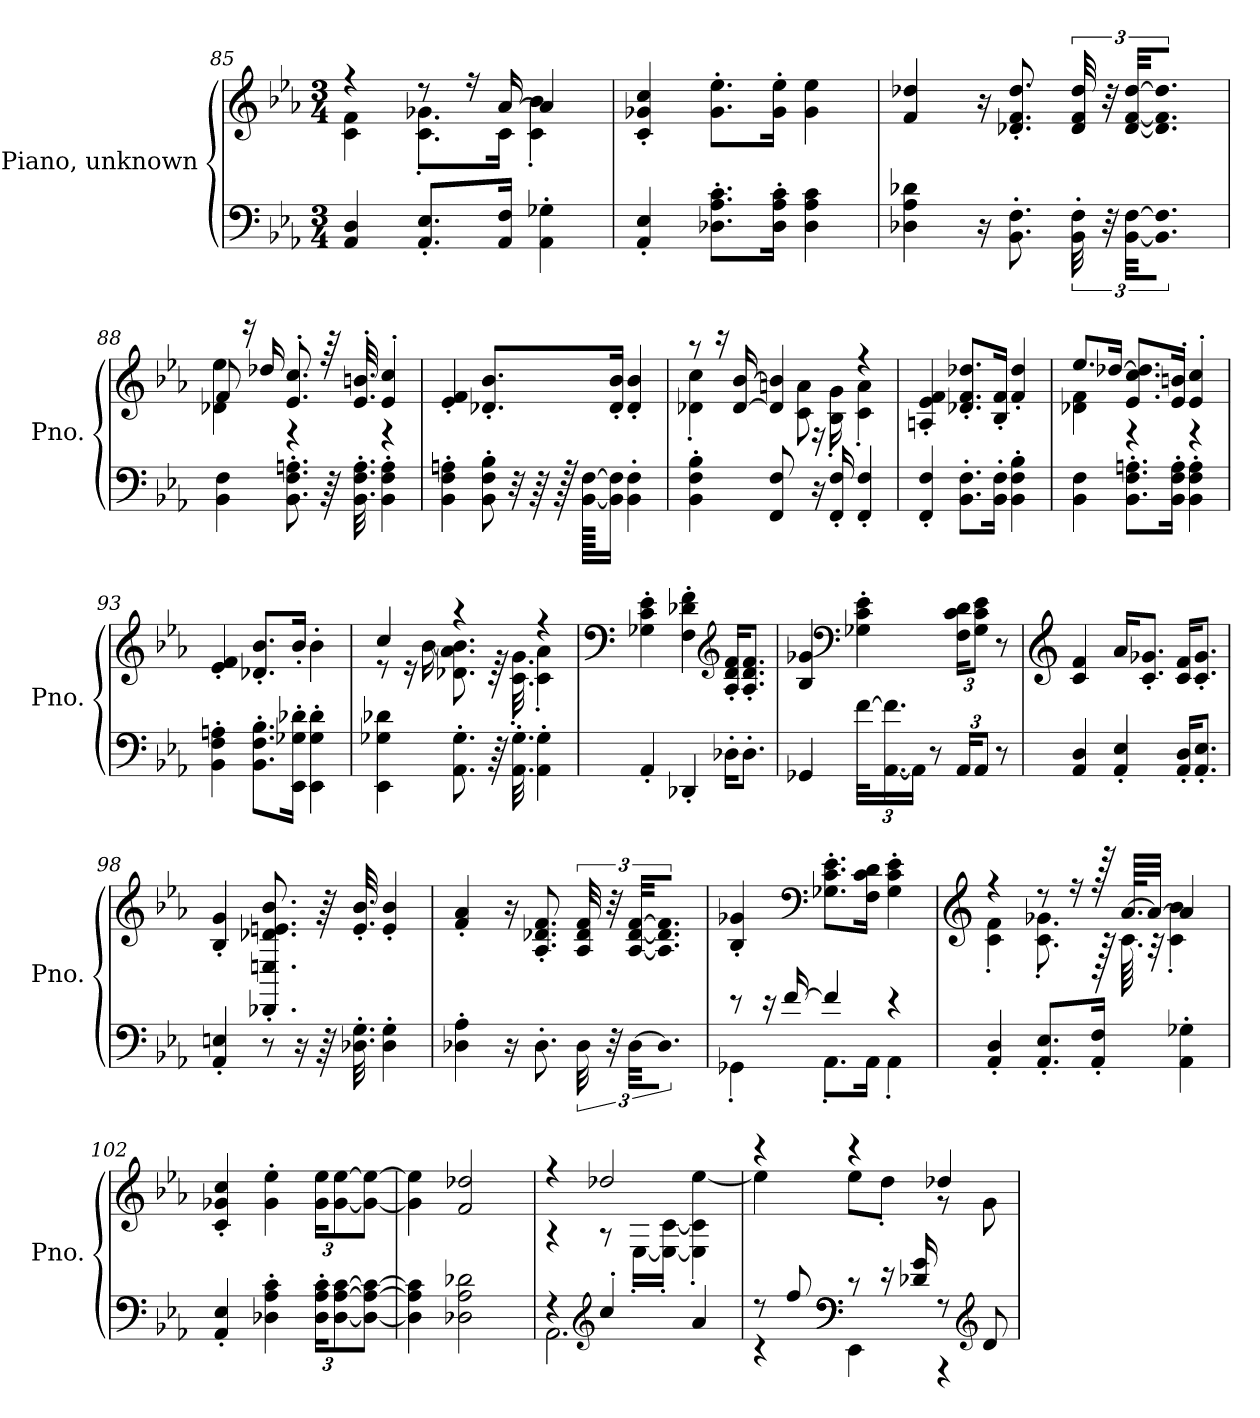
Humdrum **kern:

**kern	**kern
*part1	*part1
*staff2	*staff1
*I"Piano, unknown	*
*I'Pno.	*
*clefF4	*clefG2
*k[b-e-a-]	*k[b-e-a-]
*M3/4	*M3/4
=85	=85
*	*^
4AA-/ 4D/	4r	4c\ 4f\
8.AA-/' 8.E-/'L	8r	8.c\' 8.g-X\'L
.	16r	.
16AA-/ 16F/Jk	[16a-/	16c\Jk
4AA-\' 4G-X\'	4a-/]	4c\' 4b-\'
*	*v	*v
!!LO:PB:g=z
=86	=86
4AA-/' 4E-/'	4c/' 4g-X/' 4cc/'
8.D-X\' 8.A-\' 8.c\'L	8.g-\' 8.ee-\'L
16D-\' 16A-\' 16c\'Jk	16g-\' 16ee-\'Jk
4D-\ 4A-\ 4c\	4g-\ 4ee-\
=87	=87
4D-X\ 4A-\ 4d-X\	4f/ 4dd-X/
16r	16r
8.BB-\' 8.F\'	8.d-X/' 8.f/' 8.dd-/'
48BB-\' 48F\'	48d-/ 48f/ 48dd-/
48r	48r
[48BB-\ [48F\KKL	[48d-/ [48f/ [48dd-/KKL
8.BB-\] 8.F\]J	8.d-/] 8.f/] 8.dd-/]J
=88	=88
*	*^
4BB-\ 4F\	8f/	4d-X\ 4ee-\
.	16r	.
.	16dd-X/	.
8.BB-\' 8.F\' 8.An\'	8.e-/' 8.cc/'	4r
64r	64r	.
32.BB-\' 32.F\' 32.A\'	32.e-/' 32.bn/'	.
4BB-\' 4F\' 4A\'	4e-/' 4cc/'	4r
*	*v	*v
=89	=89
4BB-\' 4F\' 4An\'	4e-/' 4f/'
8BB-\' 8F\' 8B-\'	8.d-X/' 8.b-/'L
32r	.
64r	.
128r	.
[128BB-\ [128F\KKKLL	.
16BB-\] 16F\]JJ	16d-/' 16b-/'Jk
4BB-\' 4F\'	4d-/' 4b-/'
!!LO:LB:g=z
=90	=90
*	*^
4BB-\' 4F\' 4B-\'	8r	4d-X\' 4cc\'
.	16r	.
.	[16d-/ [16b-/	.
8FF/ 8F/	4d-/] 4b-/]	8c\ 8an\
16r	.	16r
16FF/' 16F/'	.	16B-\' 16g\'
4FF/' 4F/'	4r	4c\' 4a\'
*	*v	*v
=91	=91
4FF/' 4F/'	4An/' 4e-/' 4f/'
8.BB-\' 8.F\'L	8.d-X/' 8.f/' 8.dd-X/'L
16BB-\' 16F\'Jk	16B-/' 16f/'Jk
4BB-\' 4F\' 4B-\'	4f/' 4dd-/'
=92	=92
*	*^
4BB-\ 4F\	8.ee-/L	4d-X\ 4f\
.	[16dd-X/Jk	.
8.BB-\' 8.F\' 8.An\'L	8.e-/ 8.cc/ 8.dd-/]L	4r
16BB-\' 16F\' 16A\'Jk	16e-/' 16bn/'Jk	.
4BB-\' 4F\' 4A\'	4e-/' 4cc/'	4r
*	*v	*v
=93	=93
4BB-\' 4F\' 4An\'	4e-/' 4f/'
8.BB-\' 8.F\' 8.B-\'L	8.d-X/' 8.b-/'L
16EE-\' 16G-X\' 16d-X\'Jk	16b-'/Jk
4EE-\' 4G-\' 4d-\'	4b-'\
!!LO:LB:g=z
=94	=94
*	*^
4EE-\ 4G-X\ 4d-X\	4cc/	8r
.	.	16r
.	.	[16b-\
8.AA-\' 8.G-\'	4r	8.d-X\ 8.a-\ 8.b-\]
64r	.	64r
32.AA-\' 32.G-\'	.	32.c\' 32.g\'
4AA-\' 4G-\'	4r	4c\' 4a-\'
*	*v	*v
=95	=95
*	*clefF4
4AA-'/	4G-X\' 4c\' 4e-\'
4DD-X'/	4F\' 4d-X\' 4f\'
*	*clefG2
16D-X'\KL	16A-/' 16d-/' 16f/'KL
8.D-'\J	8.A-/' 8.d-/' 8.f/'J
=96	=96
4GG-X/	4B-/ 4g-X/
*	*clefF4
*Xbrackettup	*
[48f\KLL	4G-X\' 4c\' 4e-\'
[24.AA-\ 24.f\]	.
24AA-\JJ]	.
8r	.
*	*Xbrackettup
24AA-/KL	24F\ 24c\ 24d\KL
12AA-/J	12G-\ 12c\ 12e-\J
8r	8r
=97	=97
*	*clefG2
4AA-/ 4D/	4c/ 4f/
4AA-/' 4E-/'	16a-/KL
.	8.c/' 8.g-X/'J
16AA-/' 16D/'KL	16c/ 16f/KL
8.AA-/' 8.E-/'J	8.c/' 8.g-/'J
!!LO:LB:g=z
=98	=98
4AA-/' 4En/'	4B-/' 4g/'
8r	8.DD-X/' 8.En/' 8.d-X/' 8.en/' 8.b-/'
16r	.
64r	64r
32.D-X\' 32.G\'	32.e/' 32.b-/'
4D-\' 4G\'	4e/' 4b-/'
=99	=99
4D-X\' 4A-\'	4f/' 4a-/'
16r	16r
8.D-'\	8.A-/' 8.d-X/' 8.f/'
*brackettup	*brackettup
48D-\	48A-/ 48d-/ 48f/
48r	48r
[48D-\KKL	[48A-/ [48d-/ [48f/KKL
8.D-\J]	8.A-/] 8.d-/] 8.f/]J
=100	=100
*^	*
8r	4GG-X'\	4B-/' 4g-X/'
16r	.	.
[16f/	.	.
*	*	*clefF4
4f/]	8.AA-'\L	8.G-X\' 8.c\' 8.e-\'L
.	16AA-\Jk	16F\ 16c\ 16d\Jk
4r	4AA-'\	4G-\' 4c\' 4e-\'
*v	*v	*
=101	=101
*	*clefG2
*	*^
4AA-/' 4D/'	4r	4c\' 4f\'
8.AA-/' 8.E-/'L	8r	8.c\' 8.g-X\'
.	16r	.
16AA-/' 16F/'Jk	128r	128r
.	[64.a-/KLLL	64.c\
.	32a-/JJJ_	32r
4AA-\' 4G-X\'	4a-/]	4c\' 4b-\'
*	*v	*v
!!LO:LB:g=z
=102	=102
4AA-/' 4E-/'	4c/' 4g-X/' 4cc/'
4D-X\' 4A-\' 4c\'	4g-\' 4ee-\'
*Xbrackettup	*Xbrackettup
24D-\' 24A-\' 24c\'KL	24g-\ 24ee-\KL
[12D-\ [12A-\ [12c\	[12g-\ [12ee-\
8D-\_ 8A-\_ 8c\_J	8g-\_ 8ee-\_J
=103	=103
4D-\] 4A-\] 4c\]	4g-\] 4ee-\]
2D-X\ 2A-\ 2d-X\	2f/ 2dd-X/
=104	=104
*^	*^
4r	2.AA-\	4r	4r
*clefG2	*	*	*
4cc'/	.	2dd-X/	8r
.	.	.	[16E-'\LL
.	.	.	16E-\_' [16c\'JJ
4a-/	.	.	4E-\]' 4c\]' [4ee-\'
=105	=105	=105	=105
8r	4r	4r	4ee-\]
8ff/	.	.	.
*clefF4	*	*	*
8r	4EE-\	4r	8ee-\L
16r	.	.	8dd'\J
16d-X/ 16g/	.	.	.
8r	4r	4dd-X/	8r
*clefG2	*	*	*
8d-/	.	.	8g\
*v	*v	*	*
*	*v	*v
=	=
*-	*-
